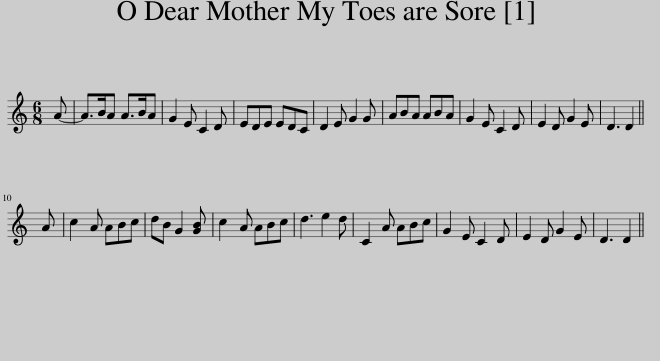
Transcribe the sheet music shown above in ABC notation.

X:1
L:1/8
M:6/8
I:linebreak $
K:C
V:1 treble
V:1
 A- | A>BA A>BA | G2 E C2 D | EDE EDC | D2 E G2 G | %5
 ABA ABA | G2 E C2 D | E2 D G2 E | D3 D2 ||$ A | %10
 c2 A ABc | dB G2 [GB] | c2 A ABc | d3 e2 d | C2 A ABc | %15
 G2 E C2 D | E2 D G2 E | D3 D2 || %18
